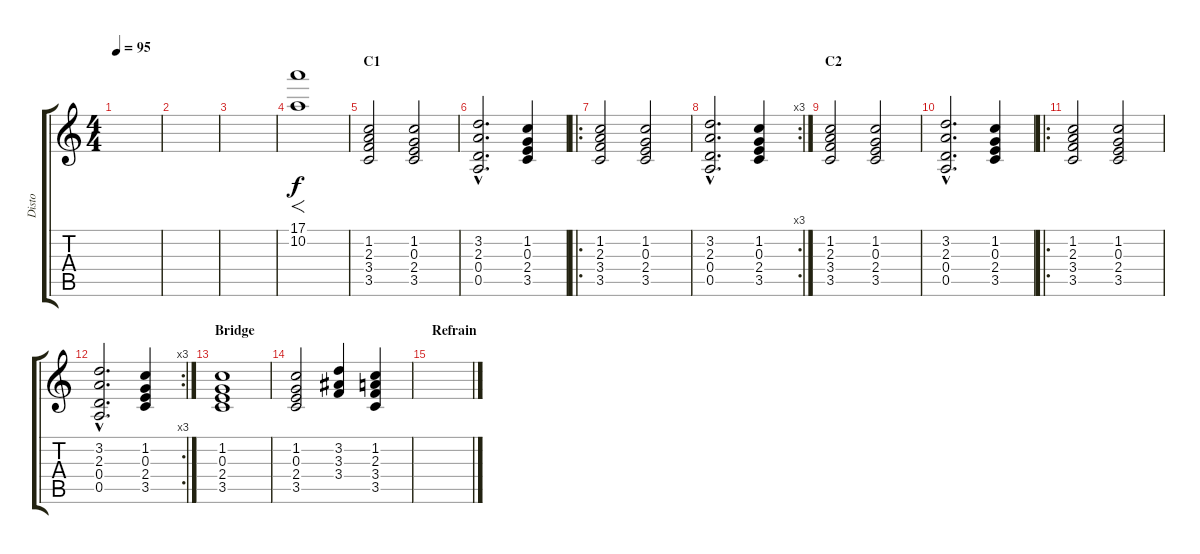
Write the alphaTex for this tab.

\track ("Disto" "Disto") {instrument distortionguitar}
\staff {score tabs}
\tuning (E4 B3 G3 D3 A2 E2) {hide}
\ts (4 4)
\tempo 95
\clef g2
\ks c
|
|
|
(17.1 10.2).1{f} |
\section ("" "C1")
(1.2 2.3 3.4 3.5).2{volume 12} (1.2 0.3 2.4 3.5).2 |
(3.2{hac} 2.3{hac} 0.4{hac} 0.5{hac}).2{d} (1.2 0.3 2.4 3.5).4 |
\ro
(1.2 2.3 3.4 3.5).2 (1.2 0.3 2.4 3.5).2 |
\rc 3
(3.2{hac} 2.3{hac} 0.4{hac} 0.5{hac}).2{d} (1.2 0.3 2.4 3.5).4 |
\section ("" "C2")
(1.2 2.3 3.4 3.5).2 (1.2 0.3 2.4 3.5).2 |
(3.2{hac} 2.3{hac} 0.4{hac} 0.5{hac}).2{d} (1.2 0.3 2.4 3.5).4 |
\ro
(1.2 2.3 3.4 3.5).2 (1.2 0.3 2.4 3.5).2 |
\rc 3
(3.2{hac} 2.3{hac} 0.4{hac} 0.5{hac}).2{d} (1.2 0.3 2.4 3.5).4 |
\section ("" "Bridge")
(1.2 0.3 2.4 3.5).1 |
(1.2 0.3 2.4 3.5).2 (3.2 3.3 3.4).4 (1.2 2.3 3.4 3.5).4 |
\section ("" "Refrain")
